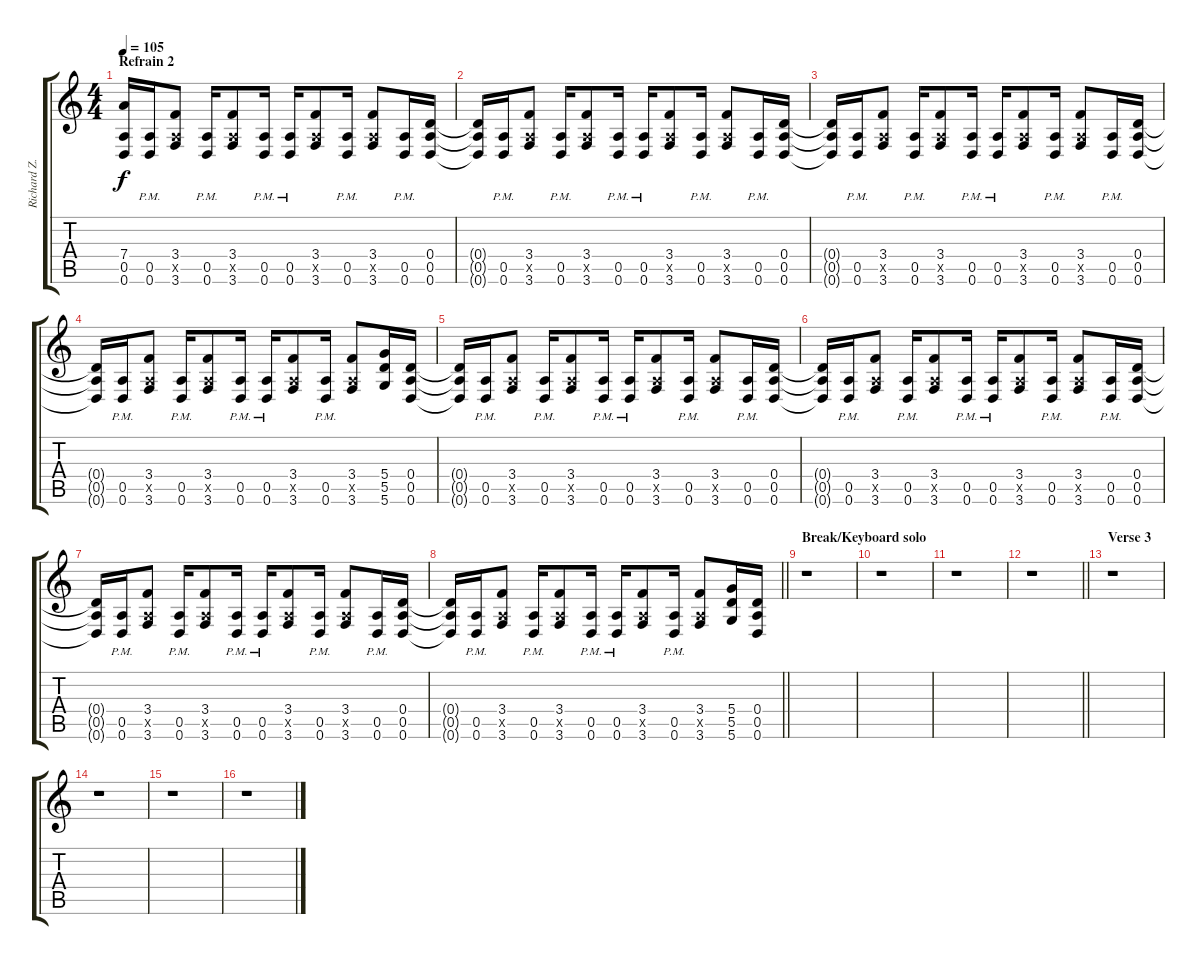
\track ("Richard Z. Kruspe" "Richard Z.") {instrument distortionguitar}
\staff {score tabs}
\tuning (E4 B3 G3 D3 A2 D2) {hide}
\ts (4 4)
\section ("" "Refrain 2")
\tempo 105
\clef g2
\ks c
(7.4{t} 0.5 0.6).16{dy f volume 12} (0.5{pm} 0.6{pm}).16 (3.4 0.5{x} 3.6).8 (0.5{pm} 0.6{pm}).16 (3.4 0.5{x} 3.6).8 (0.5{pm} 0.6{pm}).16 (0.5{pm} 0.6{pm}).16 (3.4 0.5{x} 3.6).8 (0.5{pm} 0.6{pm}).16 (3.4 0.5{x} 3.6).8 (0.5{pm} 0.6{pm}).16 (0.4 0.5 0.6).16 |
(0.4{t} 0.5{t} 0.6{t}).16 (0.5{pm} 0.6{pm}).16 (3.4 0.5{x} 3.6).8 (0.5{pm} 0.6{pm}).16 (3.4 0.5{x} 3.6).8 (0.5{pm} 0.6{pm}).16 (0.5{pm} 0.6{pm}).16 (3.4 0.5{x} 3.6).8 (0.5{pm} 0.6{pm}).16 (3.4 0.5{x} 3.6).8 (0.5{pm} 0.6{pm}).16 (0.4 0.5 0.6).16 |
(0.4{t} 0.5{t} 0.6{t}).16 (0.5{pm} 0.6{pm}).16 (3.4 0.5{x} 3.6).8 (0.5{pm} 0.6{pm}).16 (3.4 0.5{x} 3.6).8 (0.5{pm} 0.6{pm}).16 (0.5{pm} 0.6{pm}).16 (3.4 0.5{x} 3.6).8 (0.5{pm} 0.6{pm}).16 (3.4 0.5{x} 3.6).8 (0.5{pm} 0.6{pm}).16 (0.4 0.5 0.6).16 |
(0.4{t} 0.5{t} 0.6{t}).16 (0.5{pm} 0.6{pm}).16 (3.4 0.5{x} 3.6).8 (0.5{pm} 0.6{pm}).16 (3.4 0.5{x} 3.6).8 (0.5{pm} 0.6{pm}).16 (0.5{pm} 0.6{pm}).16 (3.4 0.5{x} 3.6).8 (0.5{pm} 0.6{pm}).16 (3.4 0.5{x} 3.6).8 (5.4 5.5 5.6).16 (0.4 0.5 0.6).16 |
(0.4{t} 0.5{t} 0.6{t}).16{volume 12} (0.5{pm} 0.6{pm}).16 (3.4 0.5{x} 3.6).8 (0.5{pm} 0.6{pm}).16 (3.4 0.5{x} 3.6).8 (0.5{pm} 0.6{pm}).16 (0.5{pm} 0.6{pm}).16 (3.4 0.5{x} 3.6).8 (0.5{pm} 0.6{pm}).16 (3.4 0.5{x} 3.6).8 (0.5{pm} 0.6{pm}).16 (0.4 0.5 0.6).16 |
(0.4{t} 0.5{t} 0.6{t}).16 (0.5{pm} 0.6{pm}).16 (3.4 0.5{x} 3.6).8 (0.5{pm} 0.6{pm}).16 (3.4 0.5{x} 3.6).8 (0.5{pm} 0.6{pm}).16 (0.5{pm} 0.6{pm}).16 (3.4 0.5{x} 3.6).8 (0.5{pm} 0.6{pm}).16 (3.4 0.5{x} 3.6).8 (0.5{pm} 0.6{pm}).16 (0.4 0.5 0.6).16 |
(0.4{t} 0.5{t} 0.6{t}).16 (0.5{pm} 0.6{pm}).16 (3.4 0.5{x} 3.6).8 (0.5{pm} 0.6{pm}).16 (3.4 0.5{x} 3.6).8 (0.5{pm} 0.6{pm}).16 (0.5{pm} 0.6{pm}).16 (3.4 0.5{x} 3.6).8 (0.5{pm} 0.6{pm}).16 (3.4 0.5{x} 3.6).8 (0.5{pm} 0.6{pm}).16 (0.4 0.5 0.6).16 |
\barLineRight lightlight
(0.4{t} 0.5{t} 0.6{t}).16 (0.5{pm} 0.6{pm}).16 (3.4 0.5{x} 3.6).8 (0.5{pm} 0.6{pm}).16 (3.4 0.5{x} 3.6).8 (0.5{pm} 0.6{pm}).16 (0.5{pm} 0.6{pm}).16 (3.4 0.5{x} 3.6).8 (0.5{pm} 0.6{pm}).16 (3.4 0.5{x} 3.6).8 (5.4 5.5 5.6).16 (0.4 0.5 0.6).16 |
\section ("" "Break/Keyboard solo")
r.1 |
r.1 |
r.1 |
\barLineRight lightlight
r.1 |
\section ("" "Verse 3")
r.1 |
r.1 |
r.1 |
r.1
